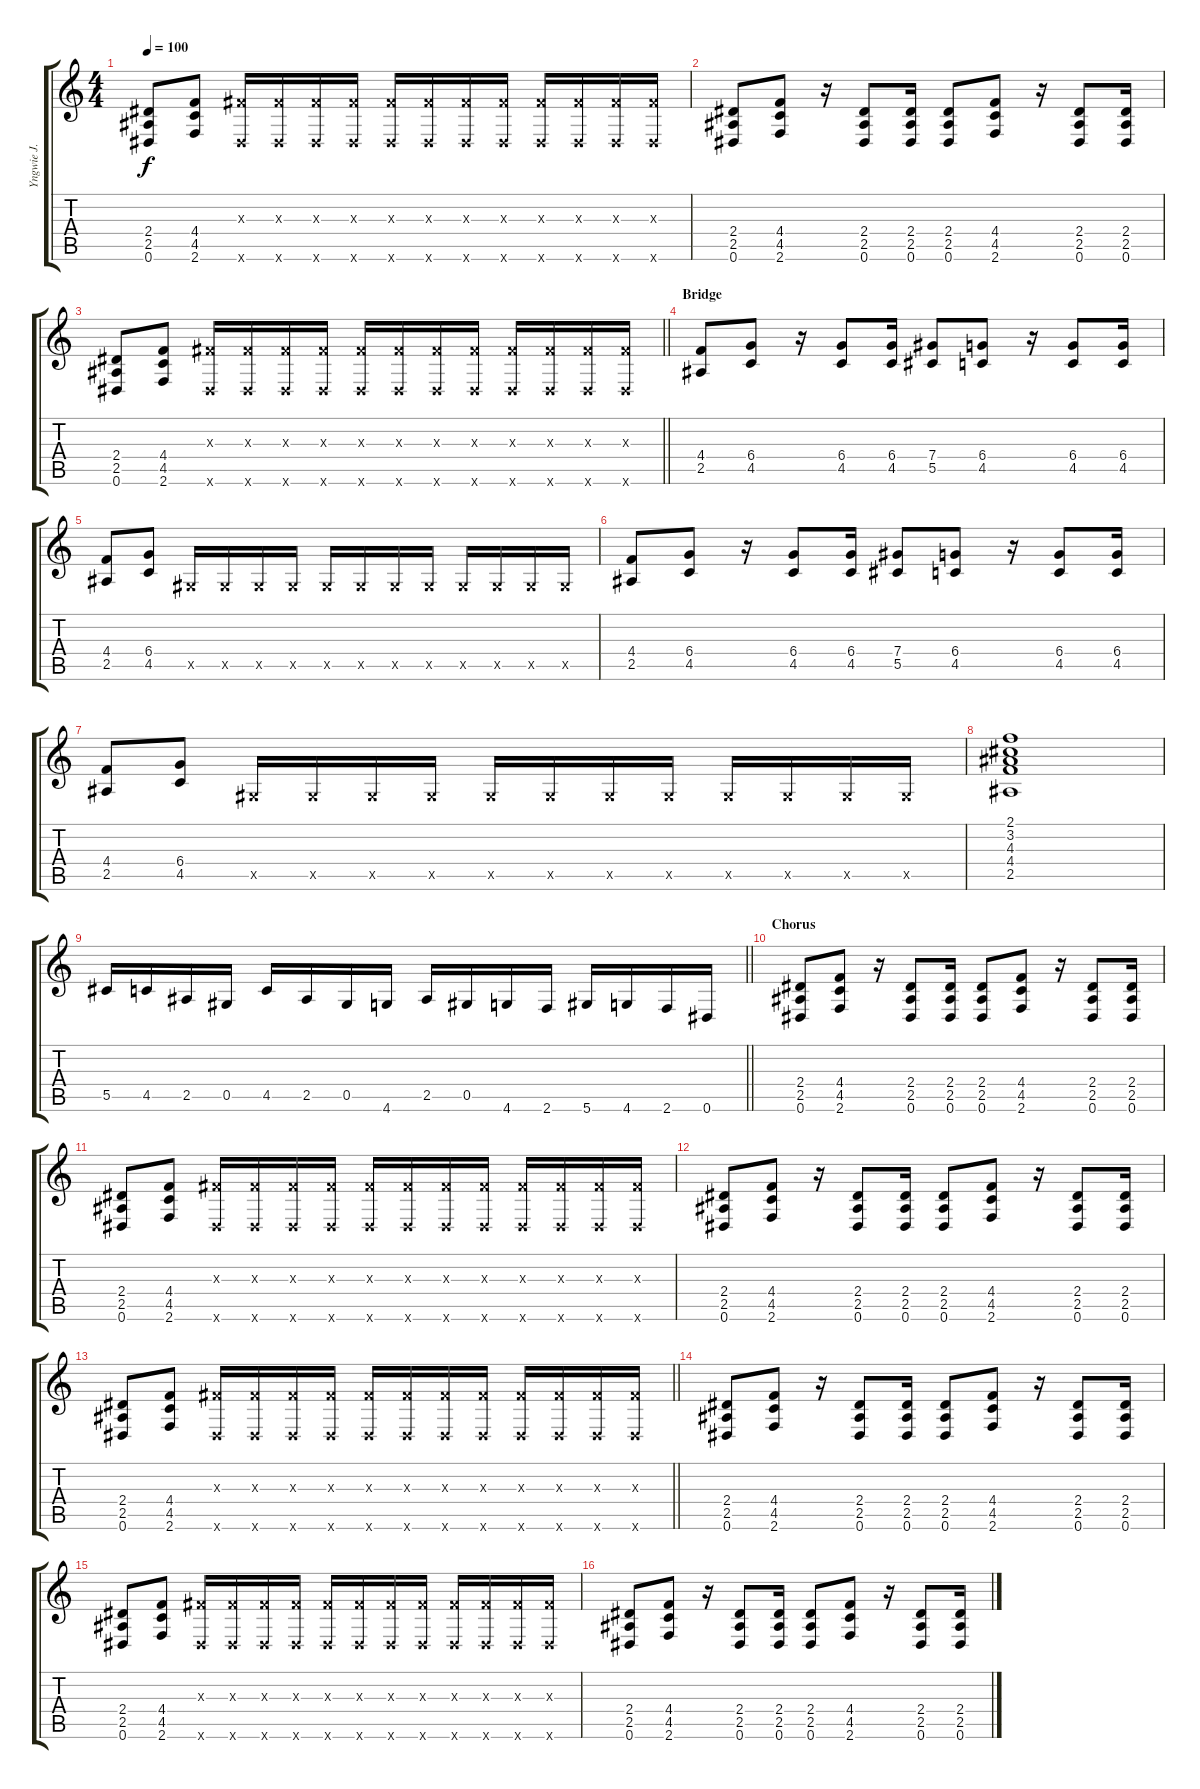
\track ("Yngwie J. Malmsteen" "Yngwie J. ") {instrument overdrivenguitar}
\staff {score tabs}
\tuning (Eb4 Bb3 Gb3 Db3 Ab2 Eb2) {hide}
\ts (4 4)
\tempo 100
\clef g2
\ks c
(2.4 2.5 0.6).8{dy f} (4.4 4.5 2.6).8 (0.3{x} 0.6{x}).16 (0.3{x} 0.6{x}).16 (0.3{x} 0.6{x}).16 (0.3{x} 0.6{x}).16 (0.3{x} 0.6{x}).16 (0.3{x} 0.6{x}).16 (0.3{x} 0.6{x}).16 (0.3{x} 0.6{x}).16 (0.3{x} 0.6{x}).16 (0.3{x} 0.6{x}).16 (0.3{x} 0.6{x}).16 (0.3{x} 0.6{x}).16 |
(2.4 2.5 0.6).8 (4.4 4.5 2.6).8 r.16 (2.4 2.5 0.6).8 (2.4 2.5 0.6).16 (2.4 2.5 0.6).8 (4.4 4.5 2.6).8 r.16 (2.4 2.5 0.6).8 (2.4 2.5 0.6).16 |
\barLineRight lightlight
(2.4 2.5 0.6).8 (4.4 4.5 2.6).8 (0.3{x} 0.6{x}).16 (0.3{x} 0.6{x}).16 (0.3{x} 0.6{x}).16 (0.3{x} 0.6{x}).16 (0.3{x} 0.6{x}).16 (0.3{x} 0.6{x}).16 (0.3{x} 0.6{x}).16 (0.3{x} 0.6{x}).16 (0.3{x} 0.6{x}).16 (0.3{x} 0.6{x}).16 (0.3{x} 0.6{x}).16 (0.3{x} 0.6{x}).16 |
\section ("" "Bridge")
(4.4 2.5).8 (6.4 4.5).8 r.16 (6.4 4.5).8 (6.4 4.5).16 (7.4 5.5).8 (6.4 4.5).8 r.16 (6.4 4.5).8 (6.4 4.5).16 |
(4.4 2.5).8 (6.4 4.5).8 0.5{x}.16 0.5{x}.16 0.5{x}.16 0.5{x}.16 0.5{x}.16 0.5{x}.16 0.5{x}.16 0.5{x}.16 0.5{x}.16 0.5{x}.16 0.5{x}.16 0.5{x}.16 |
(4.4 2.5).8 (6.4 4.5).8 r.16 (6.4 4.5).8 (6.4 4.5).16 (7.4 5.5).8 (6.4 4.5).8 r.16 (6.4 4.5).8 (6.4 4.5).16 |
(4.4 2.5).8 (6.4 4.5).8 0.5{x}.16 0.5{x}.16 0.5{x}.16 0.5{x}.16 0.5{x}.16 0.5{x}.16 0.5{x}.16 0.5{x}.16 0.5{x}.16 0.5{x}.16 0.5{x}.16 0.5{x}.16 |
(2.1 3.2 4.3 4.4 2.5).1 |
\barLineRight lightlight
5.5.16 4.5.16 2.5.16 0.5.16 4.5.16 2.5.16 0.5.16 4.6.16 2.5.16 0.5.16 4.6.16 2.6.16 5.6.16 4.6.16 2.6.16 0.6.16 |
\section ("" "Chorus")
(2.4 2.5 0.6).8 (4.4 4.5 2.6).8 r.16 (2.4 2.5 0.6).8 (2.4 2.5 0.6).16 (2.4 2.5 0.6).8 (4.4 4.5 2.6).8 r.16 (2.4 2.5 0.6).8 (2.4 2.5 0.6).16 |
(2.4 2.5 0.6).8 (4.4 4.5 2.6).8 (0.3{x} 0.6{x}).16 (0.3{x} 0.6{x}).16 (0.3{x} 0.6{x}).16 (0.3{x} 0.6{x}).16 (0.3{x} 0.6{x}).16 (0.3{x} 0.6{x}).16 (0.3{x} 0.6{x}).16 (0.3{x} 0.6{x}).16 (0.3{x} 0.6{x}).16 (0.3{x} 0.6{x}).16 (0.3{x} 0.6{x}).16 (0.3{x} 0.6{x}).16 |
(2.4 2.5 0.6).8 (4.4 4.5 2.6).8 r.16 (2.4 2.5 0.6).8 (2.4 2.5 0.6).16 (2.4 2.5 0.6).8 (4.4 4.5 2.6).8 r.16 (2.4 2.5 0.6).8 (2.4 2.5 0.6).16 |
\barLineRight lightlight
(2.4 2.5 0.6).8 (4.4 4.5 2.6).8 (0.3{x} 0.6{x}).16 (0.3{x} 0.6{x}).16 (0.3{x} 0.6{x}).16 (0.3{x} 0.6{x}).16 (0.3{x} 0.6{x}).16 (0.3{x} 0.6{x}).16 (0.3{x} 0.6{x}).16 (0.3{x} 0.6{x}).16 (0.3{x} 0.6{x}).16 (0.3{x} 0.6{x}).16 (0.3{x} 0.6{x}).16 (0.3{x} 0.6{x}).16 |
(2.4 2.5 0.6).8 (4.4 4.5 2.6).8 r.16 (2.4 2.5 0.6).8 (2.4 2.5 0.6).16 (2.4 2.5 0.6).8 (4.4 4.5 2.6).8 r.16 (2.4 2.5 0.6).8 (2.4 2.5 0.6).16 |
(2.4 2.5 0.6).8 (4.4 4.5 2.6).8 (0.3{x} 0.6{x}).16 (0.3{x} 0.6{x}).16 (0.3{x} 0.6{x}).16 (0.3{x} 0.6{x}).16 (0.3{x} 0.6{x}).16 (0.3{x} 0.6{x}).16 (0.3{x} 0.6{x}).16 (0.3{x} 0.6{x}).16 (0.3{x} 0.6{x}).16 (0.3{x} 0.6{x}).16 (0.3{x} 0.6{x}).16 (0.3{x} 0.6{x}).16 |
(2.4 2.5 0.6).8 (4.4 4.5 2.6).8 r.16 (2.4 2.5 0.6).8 (2.4 2.5 0.6).16 (2.4 2.5 0.6).8 (4.4 4.5 2.6).8 r.16 (2.4 2.5 0.6).8 (2.4 2.5 0.6).16
